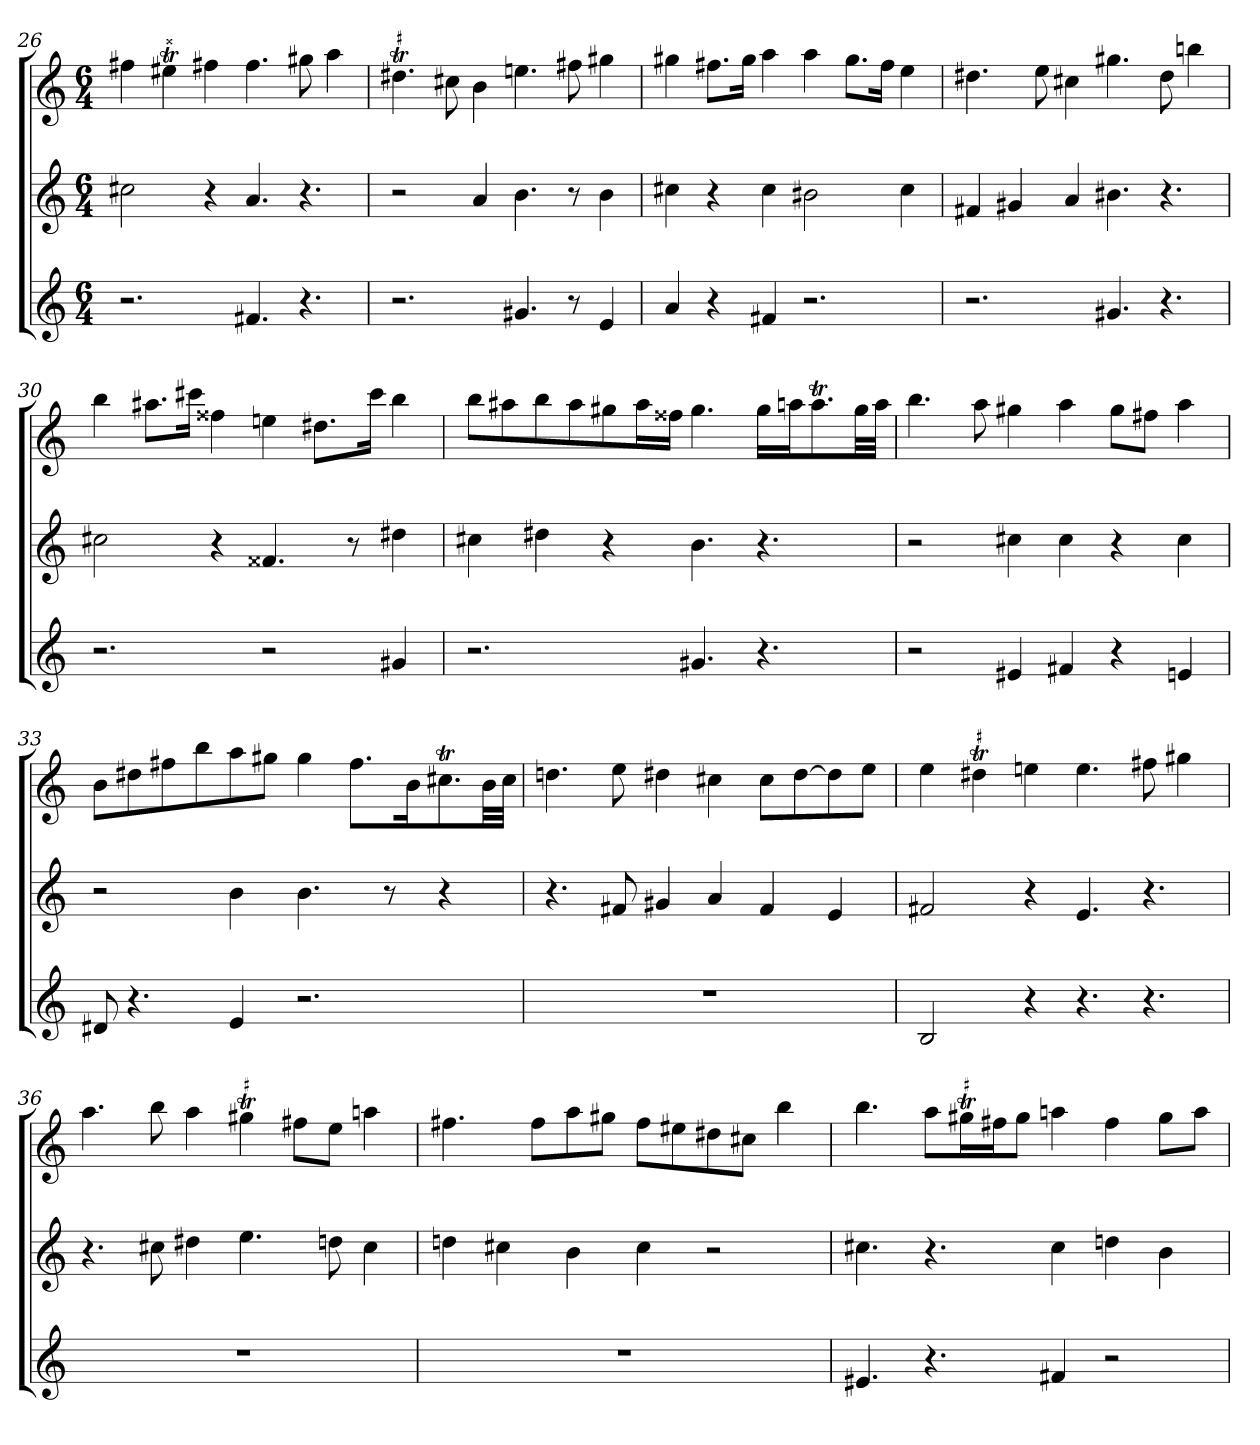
**kern	**kern	**kern
*part3	*part2	*part1
*staff3	*staff2	*staff1
*M6/4	*M6/4	*M6/4
=26	=26	=26
2.r	2cc#X	4ff#X
!	!	!LO:TR:acc=##
.	.	4ee#XT
.	4r	4ff#X
4.f#X	4.a	4.ff#
4.r	4.r	8gg#X
.	.	4aa
=27	=27	=27
!	!	!LO:TR:acc=#
2.r	2r	4.dd#XT
.	.	8cc#X
.	4a	4b
4.g#X	4.b	4.een
8r	8r	8ff#X
4e	4b	4gg#X
=28	=28	=28
4a	4cc#X	4gg#X
4r	4r	8.ff#XL
.	.	16gg#Jk
4f#X	4cc#	4aa
2.r	2b#X	4aa
.	.	8.gg#L
.	.	16ff#Jk
.	4cc#	4ee
=29	=29	=29
2.r	4f#X	4.dd#X
.	4g#X	.
.	.	8ee
.	4a	4cc#X
4.g#X	4.b#X	4.gg#X
4.r	4.r	8dd#
.	.	4bbn
=30	=30	=30
2.r	2cc#X	4bb
.	.	8.aa#XL
.	.	16ccc#XJk
.	4r	4ff##X
2r	4.f##X	4een
.	.	8.dd#XL
.	8r	.
.	.	16ccc#Jk
4g#X	4dd#X	4bb
=31	=31	=31
2.r	4cc#X	8bbL
.	.	8aa#X
.	4dd#X	8bb
.	.	8aa#
.	4r	8gg#X
.	.	16aa#L
.	.	16ff##XJJ
4.g#X	4.b	4.gg#
4.r	4.r	16gg#LL
.	.	16aanJ
.	.	8.aaT
.	.	32gg#LL
.	.	32aaJJJ
=32	=32	=32
2r	2r	4.bb
.	.	8aa
4e#X	4cc#X	4gg#X
4f#X	4cc#	4aa
4r	4r	8gg#L
.	.	8ff#XJ
4en	4cc#	4aa
=33	=33	=33
8d#X	2r	8bL
4.r	.	8dd#X
.	.	8ff#X
.	.	8bb
4e	4b	8aa
.	.	8gg#XJ
2.r	4.b	4gg#
.	.	8.ff#L
.	8r	.
.	.	16bK
.	4r	8.cc#XT
.	.	32bLL
.	.	32cc#JJJ
=34	=34	=34
1.r	4.r	4.ddn
.	8f#X	8ee
.	4g#X	4dd#X
.	4a	4cc#X
.	4f#	8cc#L
.	.	[8dd#
.	4e	8dd#]
.	.	8eeJ
=35	=35	=35
2B	2f#X	4ee
!	!	!LO:TR:acc=#
.	.	4dd#XT
4r	4r	4een
4.r	4.e	4.ee
4.r	4.r	8ff#X
.	.	4gg#X
=36	=36	=36
1.r	4.r	4.aa
.	8cc#X	8bb
.	4dd#X	4aa
!	!	!LO:TR:acc=#
.	4.ee	4gg#XT
.	.	8ff#XL
.	8ddn	8eeJ
.	4cc#	4aan
=37	=37	=37
1.r	4ddn	4.ff#X
.	4cc#X	.
.	.	8ff#L
.	4b	8aa
.	.	8gg#XJ
.	4cc#	8ff#L
.	.	8ee#X
.	2r	8dd#X
.	.	8cc#XJ
.	.	4bb
=38	=38	=38
4.e#X	4.cc#X	4.bb
4.r	4.r	8aaL
!	!	!LO:TR:acc=#
.	.	16gg#XTL
.	.	16ff#XJ
.	.	8gg#J
4f#X	4cc#	4aan
2r	4ddn	4ff#
.	4b	8gg#L
.	.	8aaJ
=	=	=
*-	*-	*-
